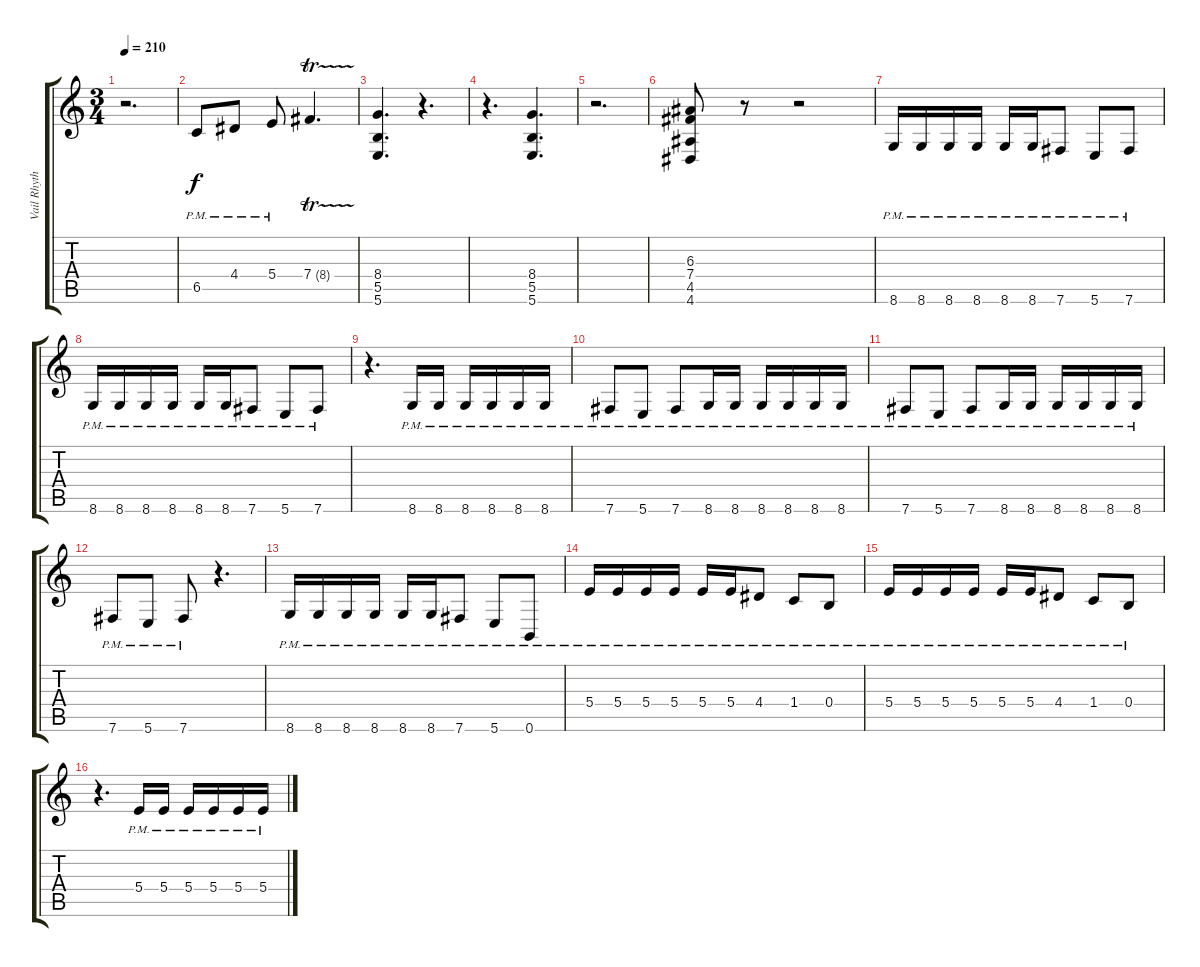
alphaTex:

\track ("Vail Rhythm" "Vail Rhyth") {instrument overdrivenguitar}
\staff {score tabs}
\tuning (Db4 Ab3 E3 B2 Gb2 B1) {hide}
\ts (3 4)
\tempo 210
\clef g2
\ks c
r.2{d dy f} |
6.5{pm}.8 4.4{pm}.8 5.4{pm}.8 7.4{tr (8 16)}.4{d} |
(8.4 5.5 5.6).4{d} r.4{d} |
r.4{d} (8.4 5.5 5.6).4{d} |
r.2{d} |
(6.3 7.4 4.5 4.6).8 r.8 r.2 |
8.6{pm}.16 8.6{pm}.16 8.6{pm}.16 8.6{pm}.16 8.6{pm}.16 8.6{pm}.16 7.6{pm}.8 5.6{pm}.8 7.6{pm}.8 |
8.6{pm}.16 8.6{pm}.16 8.6{pm}.16 8.6{pm}.16 8.6{pm}.16 8.6{pm}.16 7.6{pm}.8 5.6{pm}.8 7.6{pm}.8 |
r.4{d} 8.6{pm}.16 8.6{pm}.16 8.6{pm}.16 8.6{pm}.16 8.6{pm}.16 8.6{pm}.16 |
7.6{pm}.8 5.6{pm}.8 7.6{pm}.8 8.6{pm}.16 8.6{pm}.16 8.6{pm}.16 8.6{pm}.16 8.6{pm}.16 8.6{pm}.16 |
7.6{pm}.8 5.6{pm}.8 7.6{pm}.8 8.6{pm}.16 8.6{pm}.16 8.6{pm}.16 8.6{pm}.16 8.6{pm}.16 8.6{pm}.16 |
7.6{pm}.8 5.6{pm}.8 7.6{pm}.8 r.4{d} |
8.6{pm}.16 8.6{pm}.16 8.6{pm}.16 8.6{pm}.16 8.6{pm}.16 8.6{pm}.16 7.6{pm}.8 5.6{pm}.8 0.6{pm}.8 |
5.4{pm}.16 5.4{pm}.16 5.4{pm}.16 5.4{pm}.16 5.4{pm}.16 5.4{pm}.16 4.4{pm}.8 1.4{pm}.8 0.4{pm}.8 |
5.4{pm}.16 5.4{pm}.16 5.4{pm}.16 5.4{pm}.16 5.4{pm}.16 5.4{pm}.16 4.4{pm}.8 1.4{pm}.8 0.4{pm}.8 |
r.4{d} 5.4{pm}.16 5.4{pm}.16 5.4{pm}.16 5.4{pm}.16 5.4{pm}.16 5.4{pm}.16
